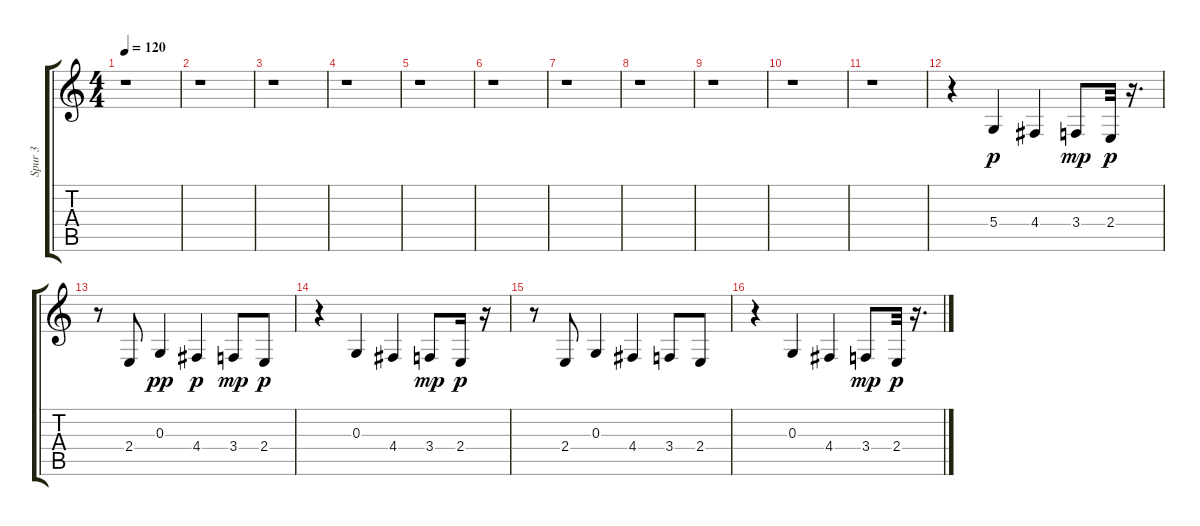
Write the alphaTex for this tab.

\track ("Spur 3" "Spur 3") {instrument electricpiano2}
\staff {score tabs}
\tuning (E4 B3 G3 D3 A2 E2) {hide}
\ts (4 4)
\tempo 120
\clef g2
\ks c
r.1{dy p instrument electricpiano2} |
r.1 |
r.1 |
r.1 |
r.1 |
r.1 |
r.1 |
r.1 |
r.1 |
r.1 |
r.1 |
r.4 5.4.4 4.4.4 3.4.8{dy mp} 2.4.32{dy p} r.16{d} |
r.8 2.4.8 0.3.4{dy pp} 4.4.4{dy p} 3.4.8{dy mp} 2.4.8{dy p} |
r.4 0.3.4 4.4.4 3.4.8{dy mp} 2.4.16{dy p} r.16 |
r.8 2.4.8 0.3.4 4.4.4 3.4.8 2.4.8 |
r.4 0.3.4 4.4.4 3.4.8{dy mp} 2.4.32{dy p} r.16{d}
